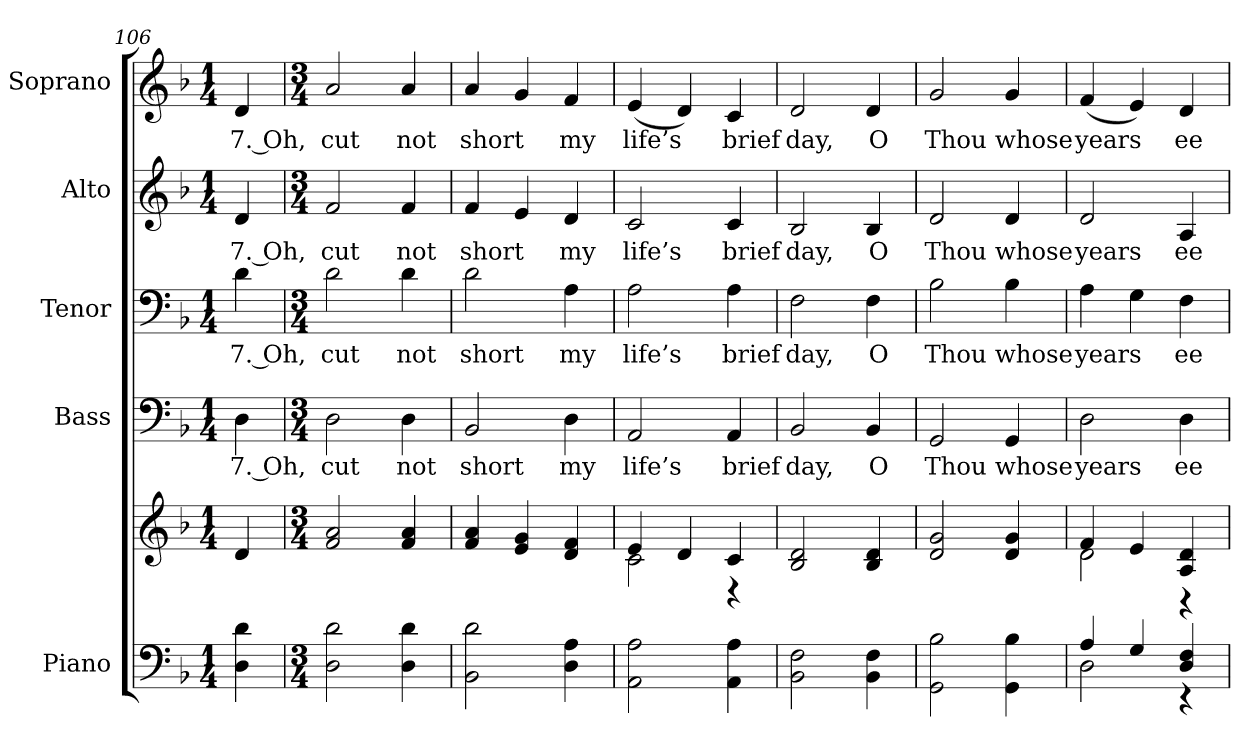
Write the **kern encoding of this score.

**kern	**kern	**kern	**text	**kern	**text	**kern	**text	**kern	**text
*part5	*part5	*part4	*part4	*part3	*part3	*part2	*part2	*part1	*part1
*staff6	*staff5	*staff4	*staff4	*staff3	*staff3	*staff2	*staff2	*staff1	*staff1
*I"Piano	*	*I"Bass	*	*I"Tenor	*	*I"Alto	*	*I"Soprano	*
*I'Pno.	*	*I'B.	*	*I'T.	*	*I'A.	*	*I'S.	*
*clefF4	*clefG2	*clefF4	*	*clefF4	*	*clefG2	*	*clefG2	*
*k[b-]	*k[b-]	*k[b-]	*	*k[b-]	*	*k[b-]	*	*k[b-]	*
*F:	*F:	*F:	*	*F:	*	*F:	*	*F:	*
*M1/4	*M1/4	*M1/4	*	*M1/4	*	*M1/4	*	*M1/4	*
=106	=106	=106	=106	=106	=106	=106	=106	=106	=106
!	!	!	!LO:LY:b:color=#000000	!	!	!	!	!	!
!	!	!	!	!	!LO:LY:b:color=#000000	!	!	!	!
!	!	!	!	!	!	!	!LO:LY:b:color=#000000	!	!
!	!	!	!	!	!	!	!	!	!LO:LY:b:color=#000000
4Di\ 4di	4di/	4Di\	7. Oh,	4di\	7. Oh,	4di/	7. Oh,	4di/	7. Oh,
=107	=107	=107	=107	=107	=107	=107	=107	=107	=107
*M3/4	*M3/4	*M3/4	*	*M3/4	*	*M3/4	*	*M3/4	*
!	!	!	!LO:LY:b:color=#000000	!	!	!	!	!	!
!	!	!	!	!	!LO:LY:b:color=#000000	!	!	!	!
!	!	!	!	!	!	!	!LO:LY:b:color=#000000	!	!
!	!	!	!	!	!	!	!	!	!LO:LY:b:color=#000000
2Di\ 2di	2fi/ 2ai	2Di\	cut	2di\	cut	2fi/	cut	2ai/	cut
!	!	!	!LO:LY:b:color=#000000	!	!	!	!	!	!
!	!	!	!	!	!LO:LY:b:color=#000000	!	!	!	!
!	!	!	!	!	!	!	!LO:LY:b:color=#000000	!	!
!	!	!	!	!	!	!	!	!	!LO:LY:b:color=#000000
4Di\ 4di	4fi/ 4ai	4Di\	not	4di\	not	4fi/	not	4ai/	not
!!LO:PB:g=z
=108	=108	=108	=108	=108	=108	=108	=108	=108	=108
!	!	!	!LO:LY:b:color=#000000	!	!	!	!	!	!
!	!	!	!	!	!LO:LY:b:color=#000000	!	!	!	!
!	!	!	!	!	!	!	!LO:LY:b:color=#000000	!	!
!	!	!	!	!	!	!	!	!	!LO:LY:b:color=#000000
2BB-i\ 2di	4fi/ 4ai	2BB-i/	short	2di\	short	4fi/	short	4ai/	short
.	4ei/ 4gi	.	.	.	.	4ei/	.	4gi/	.
!	!	!	!LO:LY:b:color=#000000	!	!	!	!	!	!
!	!	!	!	!	!LO:LY:b:color=#000000	!	!	!	!
!	!	!	!	!	!	!	!LO:LY:b:color=#000000	!	!
!	!	!	!	!	!	!	!	!	!LO:LY:b:color=#000000
4Di\ 4Ai	4di/ 4fi	4Di\	my	4Ai\	my	4di/	my	4fi/	my
=109	=109	=109	=109	=109	=109	=109	=109	=109	=109
*	*^	*	*	*	*	*	*	*	*
!	!	!	!	!LO:LY:b:color=#000000	!	!	!	!	!	!
!	!	!	!	!	!	!LO:LY:b:color=#000000	!	!	!	!
!	!	!	!	!	!	!	!	!LO:LY:b:color=#000000	!	!
!	!	!	!	!	!	!	!	!	!	!LO:LY:b:color=#000000
2AAi\ 2Ai	4ei/	2ci\	2AAi/	life’s	2Ai\	life’s	2ci/	life’s	(4ei/	life’s
.	4di/	.	.	.	.	.	.	.	4di/)	.
!	!	!	!	!LO:LY:b:color=#000000	!	!	!	!	!	!
!	!	!	!	!	!	!LO:LY:b:color=#000000	!	!	!	!
!	!	!	!	!	!	!	!	!LO:LY:b:color=#000000	!	!
!	!	!	!	!	!	!	!	!	!	!LO:LY:b:color=#000000
4AAi\ 4Ai	4ci/	4r	4AAi/	brief	4Ai\	brief	4ci/	brief	4ci/	brief
*	*v	*v	*	*	*	*	*	*	*	*
=110	=110	=110	=110	=110	=110	=110	=110	=110	=110
*	*^	*	*	*	*	*	*	*	*
!	!	!	!	!LO:LY:b:color=#000000	!	!	!	!	!	!
*	*v	*v	*	*	*	*	*	*	*	*
*	*^	*	*	*	*	*	*	*	*
!	!	!	!	!	!	!LO:LY:b:color=#000000	!	!	!	!
*	*v	*v	*	*	*	*	*	*	*	*
*	*^	*	*	*	*	*	*	*	*
!	!	!	!	!	!	!	!	!LO:LY:b:color=#000000	!	!
*	*v	*v	*	*	*	*	*	*	*	*
*	*^	*	*	*	*	*	*	*	*
!	!	!	!	!	!	!	!	!	!	!LO:LY:b:color=#000000
*	*v	*v	*	*	*	*	*	*	*	*
2BB-i\ 2Fi	2B-i/ 2di	2BB-i/	day,	2Fi\	day,	2B-i/	day,	2di/	day,
!	!	!	!LO:LY:b:color=#000000	!	!	!	!	!	!
!	!	!	!	!	!LO:LY:b:color=#000000	!	!	!	!
!	!	!	!	!	!	!	!LO:LY:b:color=#000000	!	!
!	!	!	!	!	!	!	!	!	!LO:LY:b:color=#000000
4BB-i\ 4Fi	4B-i/ 4di	4BB-i/	O	4Fi\	O	4B-i/	O	4di/	O
=111	=111	=111	=111	=111	=111	=111	=111	=111	=111
!	!	!	!LO:LY:b:color=#000000	!	!	!	!	!	!
!	!	!	!	!	!LO:LY:b:color=#000000	!	!	!	!
!	!	!	!	!	!	!	!LO:LY:b:color=#000000	!	!
!	!	!	!	!	!	!	!	!	!LO:LY:b:color=#000000
2GGi\ 2B-i	2di/ 2gi	2GGi/	Thou	2B-i\	Thou	2di/	Thou	2gi/	Thou
!	!	!	!LO:LY:b:color=#000000	!	!	!	!	!	!
!	!	!	!	!	!LO:LY:b:color=#000000	!	!	!	!
!	!	!	!	!	!	!	!LO:LY:b:color=#000000	!	!
!	!	!	!	!	!	!	!	!	!LO:LY:b:color=#000000
4GGi\ 4B-i	4di/ 4gi	4GGi/	whose	4B-i\	whose	4di/	whose	4gi/	whose
=112	=112	=112	=112	=112	=112	=112	=112	=112	=112
*^	*^	*	*	*	*	*	*	*	*
!	!	!	!	!	!LO:LY:b:color=#000000	!	!	!	!	!	!
!	!	!	!	!	!	!	!LO:LY:b:color=#000000	!	!	!	!
!	!	!	!	!	!	!	!	!	!LO:LY:b:color=#000000	!	!
!	!	!	!	!	!	!	!	!	!	!	!LO:LY:b:color=#000000
4Ai/	2Di\	4fi/	2di\	2Di\	years	4Ai\	years	2di/	years	(4fi/	years
4Gi/	.	4ei/	.	.	.	4Gi\	.	.	.	4ei/)	.
!	!	!	!	!	!LO:LY:b:color=#000000	!	!	!	!	!	!
!	!	!	!	!	!	!	!LO:LY:b:color=#000000	!	!	!	!
!	!	!	!	!	!	!	!	!	!LO:LY:b:color=#000000	!	!
!	!	!	!	!	!	!	!	!	!	!	!LO:LY:b:color=#000000
4Di/ 4Fi	4r	4Ai/ 4di	4r	4Di\	ee-	4Fi\	ee-	4Ai/	ee-	4di/	ee-
*v	*v	*	*	*	*	*	*	*	*	*	*
*	*v	*v	*	*	*	*	*	*	*	*
=	=	=	=	=	=	=	=	=	=
*-	*-	*-	*-	*-	*-	*-	*-	*-	*-
